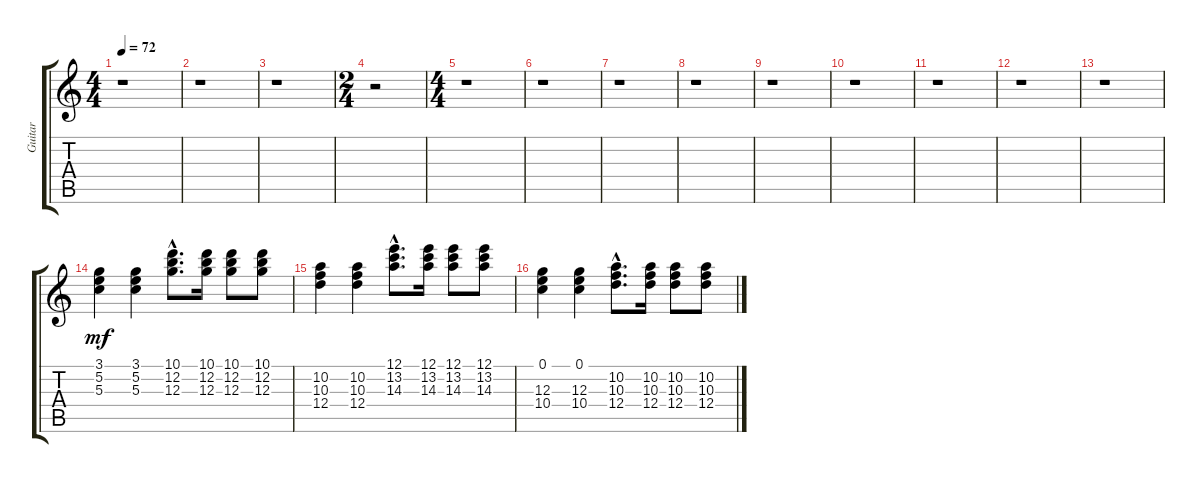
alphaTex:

\track ("Guitar" "Guitar") {instrument acousticguitarsteel}
\staff {score tabs}
\tuning (E4 B3 G3 D3 A2 E2) {hide}
\ts (4 4)
\tempo 72
\clef g2
\ks c
r.1{dy mp} |
r.1 |
r.1 |
\ts (2 4)
r.2 |
\ts (4 4)
r.1 |
r.1 |
r.1 |
r.1 |
r.1 |
r.1 |
r.1 |
r.1 |
r.1 |
(3.1 5.2 5.3).4{dy mf} (3.1 5.2 5.3).4 (10.1{hac} 12.2{hac} 12.3{hac}).8{d} (10.1 12.2 12.3).16 (10.1 12.2 12.3).8 (10.1 12.2 12.3).8 |
(10.2 10.3 12.4).4 (10.2 10.3 12.4).4 (12.1{hac} 13.2{hac} 14.3{hac}).8{d} (12.1 13.2 14.3).16 (12.1 13.2 14.3).8 (12.1 13.2 14.3).8 |
(0.1 12.3 10.4).4 (0.1 12.3 10.4).4 (10.2{hac} 10.3{hac} 12.4{hac}).8{d} (10.2 10.3 12.4).16 (10.2 10.3 12.4).8 (10.2 10.3 12.4).8
